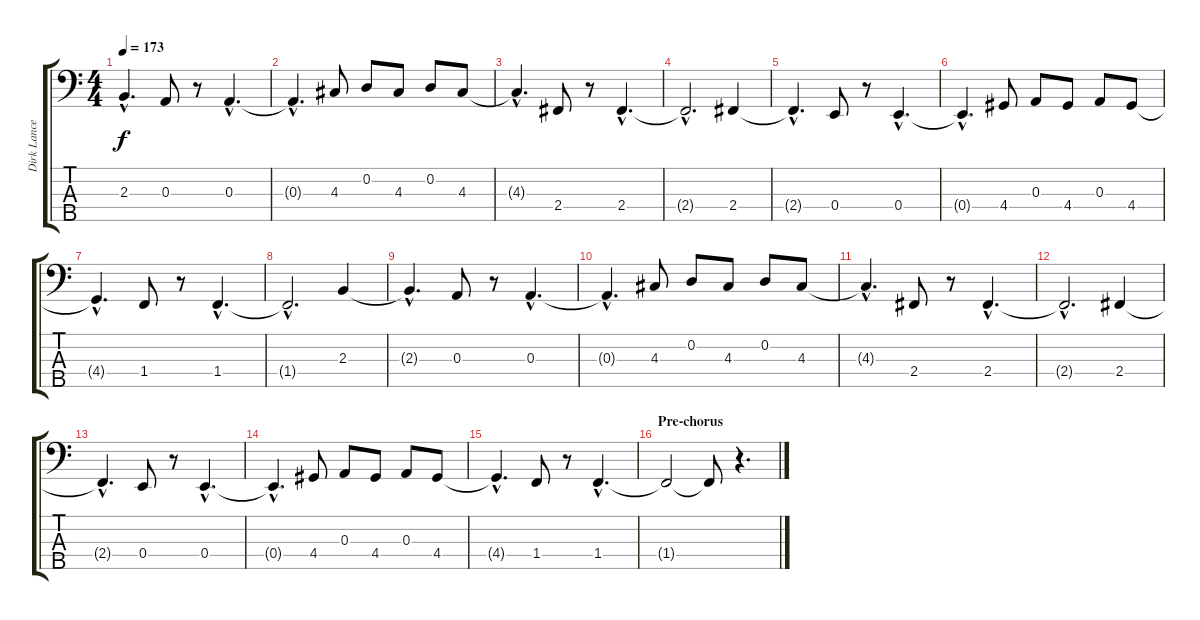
\track ("Dirk Lance-Bass effects" "Dirk Lance") {instrument fretlessbass}
\staff {score tabs}
\tuning (G2 D2 A1 E1 B0) {hide}
\ts (4 4)
\tempo 173
\clef f4
\ks c
2.3{hac t}.4{d dy f} 0.3.8 r.8 0.3{hac}.4{d} |
0.3{hac t}.4{d} 4.3.8 0.2.8 4.3.8 0.2.8 4.3.8 |
4.3{hac t}.4{d} 2.4.8 r.8 2.4{hac}.4{d} |
2.4{hac t}.2{d} 2.4.4 |
2.4{hac t}.4{d} 0.4.8 r.8 0.4{hac}.4{d} |
0.4{hac t}.4{d} 4.4.8 0.3.8 4.4.8 0.3.8 4.4.8 |
4.4{hac t}.4{d} 1.4.8 r.8 1.4{hac}.4{d} |
1.4{hac t}.2{d} 2.3.4 |
2.3{hac t}.4{d} 0.3.8 r.8 0.3{hac}.4{d} |
0.3{hac t}.4{d} 4.3.8 0.2.8 4.3.8 0.2.8 4.3.8 |
4.3{hac t}.4{d} 2.4.8 r.8 2.4{hac}.4{d} |
2.4{hac t}.2{d} 2.4.4 |
2.4{hac t}.4{d} 0.4.8 r.8 0.4{hac}.4{d} |
0.4{hac t}.4{d} 4.4.8 0.3.8 4.4.8 0.3.8 4.4.8 |
4.4{hac t}.4{d} 1.4.8 r.8 1.4{hac}.4{d} |
\section ("" "Pre-chorus")
1.4{t}.2 1.4{t}.8 r.4{d}
